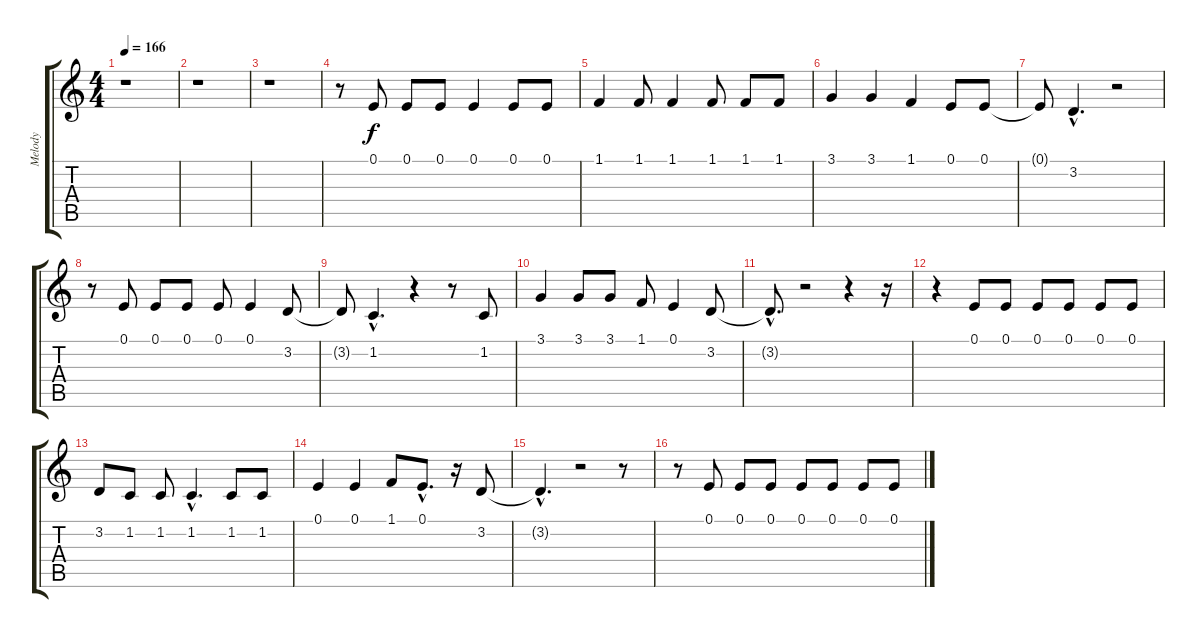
\track ("Melody" "Melody") {instrument clarinet}
\staff {score tabs}
\tuning (E4 B3 G3 D3 A2 E2) {hide}
\ts (4 4)
\tempo 166
\clef g2
\ks c
r.1{dy f} |
r.1 |
r.1 |
r.8 0.1.8 0.1.8 0.1.8 0.1.4 0.1.8 0.1.8 |
1.1.4 1.1.8 1.1.4 1.1.8 1.1.8 1.1.8 |
3.1.4 3.1.4 1.1.4 0.1.8 0.1.8 |
0.1{t}.8 3.2{hac}.4{d} r.2 |
r.8 0.1.8 0.1.8 0.1.8 0.1.8 0.1.4 3.2.8 |
3.2{t}.8 1.2{hac}.4{d} r.4 r.8 1.2.8 |
3.1.4 3.1.8 3.1.8 1.1.8 0.1.4 3.2.8 |
3.2{hac t}.8{d} r.2 r.4 r.16 |
r.4 0.1.8 0.1.8 0.1.8 0.1.8 0.1.8 0.1.8 |
3.2.8 1.2.8 1.2.8 1.2{hac}.4{d} 1.2.8 1.2.8 |
0.1.4 0.1.4 1.1.8 0.1{hac}.8{d} r.16 3.2.8 |
3.2{hac t}.4{d} r.2 r.8 |
r.8 0.1.8 0.1.8 0.1.8 0.1.8 0.1.8 0.1.8 0.1.8
